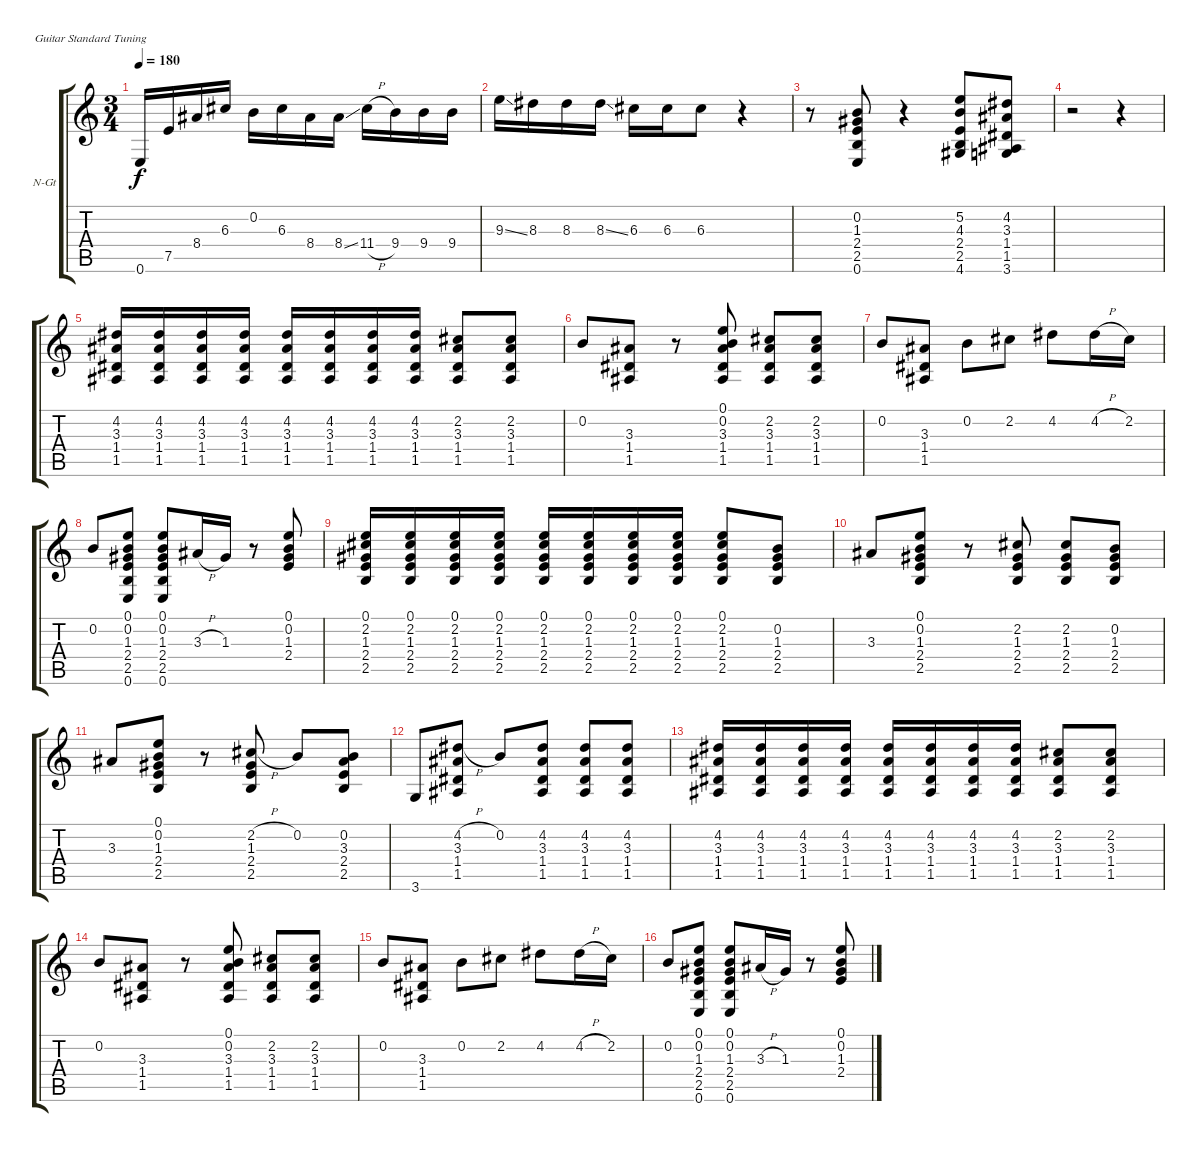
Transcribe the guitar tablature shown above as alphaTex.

\bracketExtendMode groupsimilarinstruments
\firstSystemTrackNameOrientation horizontal
\otherSystemsTrackNameOrientation horizontal
\track ("" "N-Gt") {instrument acousticguitarnylon}
\staff {score tabs}
\tuning (E4 B3 G3 D3 A2 E2)
\ts (3 4)
\tempo 180
\clef g2
\ks c
0.6.16{dy f} 7.5.16 8.4.16 6.3.16 0.2.16 6.3.16 8.4.16 8.4{ss}.16 11.4{h}.16 9.4.16 9.4.16 9.4.16 |
9.3{ss}.16 8.3.16 8.3.16 8.3{ss}.16 6.3.16 6.3.16 6.3.8 r.4 |
r.8 (0.2 1.3 2.4 2.5 0.6).8 r.4 (5.2 4.3 2.4 2.5 4.6).8 (4.2 3.3 1.4 1.5 3.6).8 |
r.2 r.4 |
(4.2 3.3 1.4 1.5).16 (4.2 3.3 1.4 1.5).16 (4.2 3.3 1.4 1.5).16 (4.2 3.3 1.4 1.5).16 (4.2 3.3 1.4 1.5).16 (4.2 3.3 1.4 1.5).16 (4.2 3.3 1.4 1.5).16 (4.2 3.3 1.4 1.5).16 (2.2 3.3 1.4 1.5).8 (2.2 3.3 1.4 1.5).8 |
0.2.8 (3.3 1.4 1.5).8 r.8 (0.1 0.2 3.3 1.4 1.5).8 (2.2 3.3 1.4 1.5).8 (2.2 3.3 1.4 1.5).8 |
0.2.8 (3.3 1.4 1.5).8 0.2.8 2.2.8 4.2.8 4.2{h}.16 2.2.16 |
0.2.8 (0.1 0.2 1.3 2.4 2.5 0.6).8 (0.1 0.2 1.3 2.4 2.5 0.6).8 3.3{h}.16 1.3.16 r.8 (0.1 0.2 1.3 2.4).8 |
(0.1 2.2 1.3 2.4 2.5).16 (0.1 2.2 1.3 2.4 2.5).16 (0.1 2.2 1.3 2.4 2.5).16 (0.1 2.2 1.3 2.4 2.5).16 (0.1 2.2 1.3 2.4 2.5).16 (0.1 2.2 1.3 2.4 2.5).16 (0.1 2.2 1.3 2.4 2.5).16 (0.1 2.2 1.3 2.4 2.5).16 (0.1 2.2 1.3 2.4 2.5).8 (0.2 1.3 2.4 2.5).8 |
3.3.8 (0.1 0.2 1.3 2.4 2.5).8 r.8 (2.2 1.3 2.4 2.5).8 (2.2 1.3 2.4 2.5).8 (0.2 1.3 2.4 2.5).8 |
3.3.8 (0.1 0.2 1.3 2.4 2.5).8 r.8 (2.2{h} 1.3 2.4 2.5).8 0.2.8 (0.2 3.3 2.4 2.5).8 |
3.6.8 (4.2{h} 3.3 1.4 1.5).8 0.2.8 (4.2 3.3 1.4 1.5).8 (4.2 3.3 1.4 1.5).8 (4.2 3.3 1.4 1.5).8 |
(4.2 3.3 1.4 1.5).16 (4.2 3.3 1.4 1.5).16 (4.2 3.3 1.4 1.5).16 (4.2 3.3 1.4 1.5).16 (4.2 3.3 1.4 1.5).16 (4.2 3.3 1.4 1.5).16 (4.2 3.3 1.4 1.5).16 (4.2 3.3 1.4 1.5).16 (2.2 3.3 1.4 1.5).8 (2.2 3.3 1.4 1.5).8 |
0.2.8 (3.3 1.4 1.5).8 r.8 (0.1 0.2 3.3 1.4 1.5).8 (2.2 3.3 1.4 1.5).8 (2.2 3.3 1.4 1.5).8 |
0.2.8 (3.3 1.4 1.5).8 0.2.8 2.2.8 4.2.8 4.2{h}.16 2.2.16 |
0.2.8 (0.1 0.2 1.3 2.4 2.5 0.6).8 (0.1 0.2 1.3 2.4 2.5 0.6).8 3.3{h}.16 1.3.16 r.8 (0.1 0.2 1.3 2.4).8
